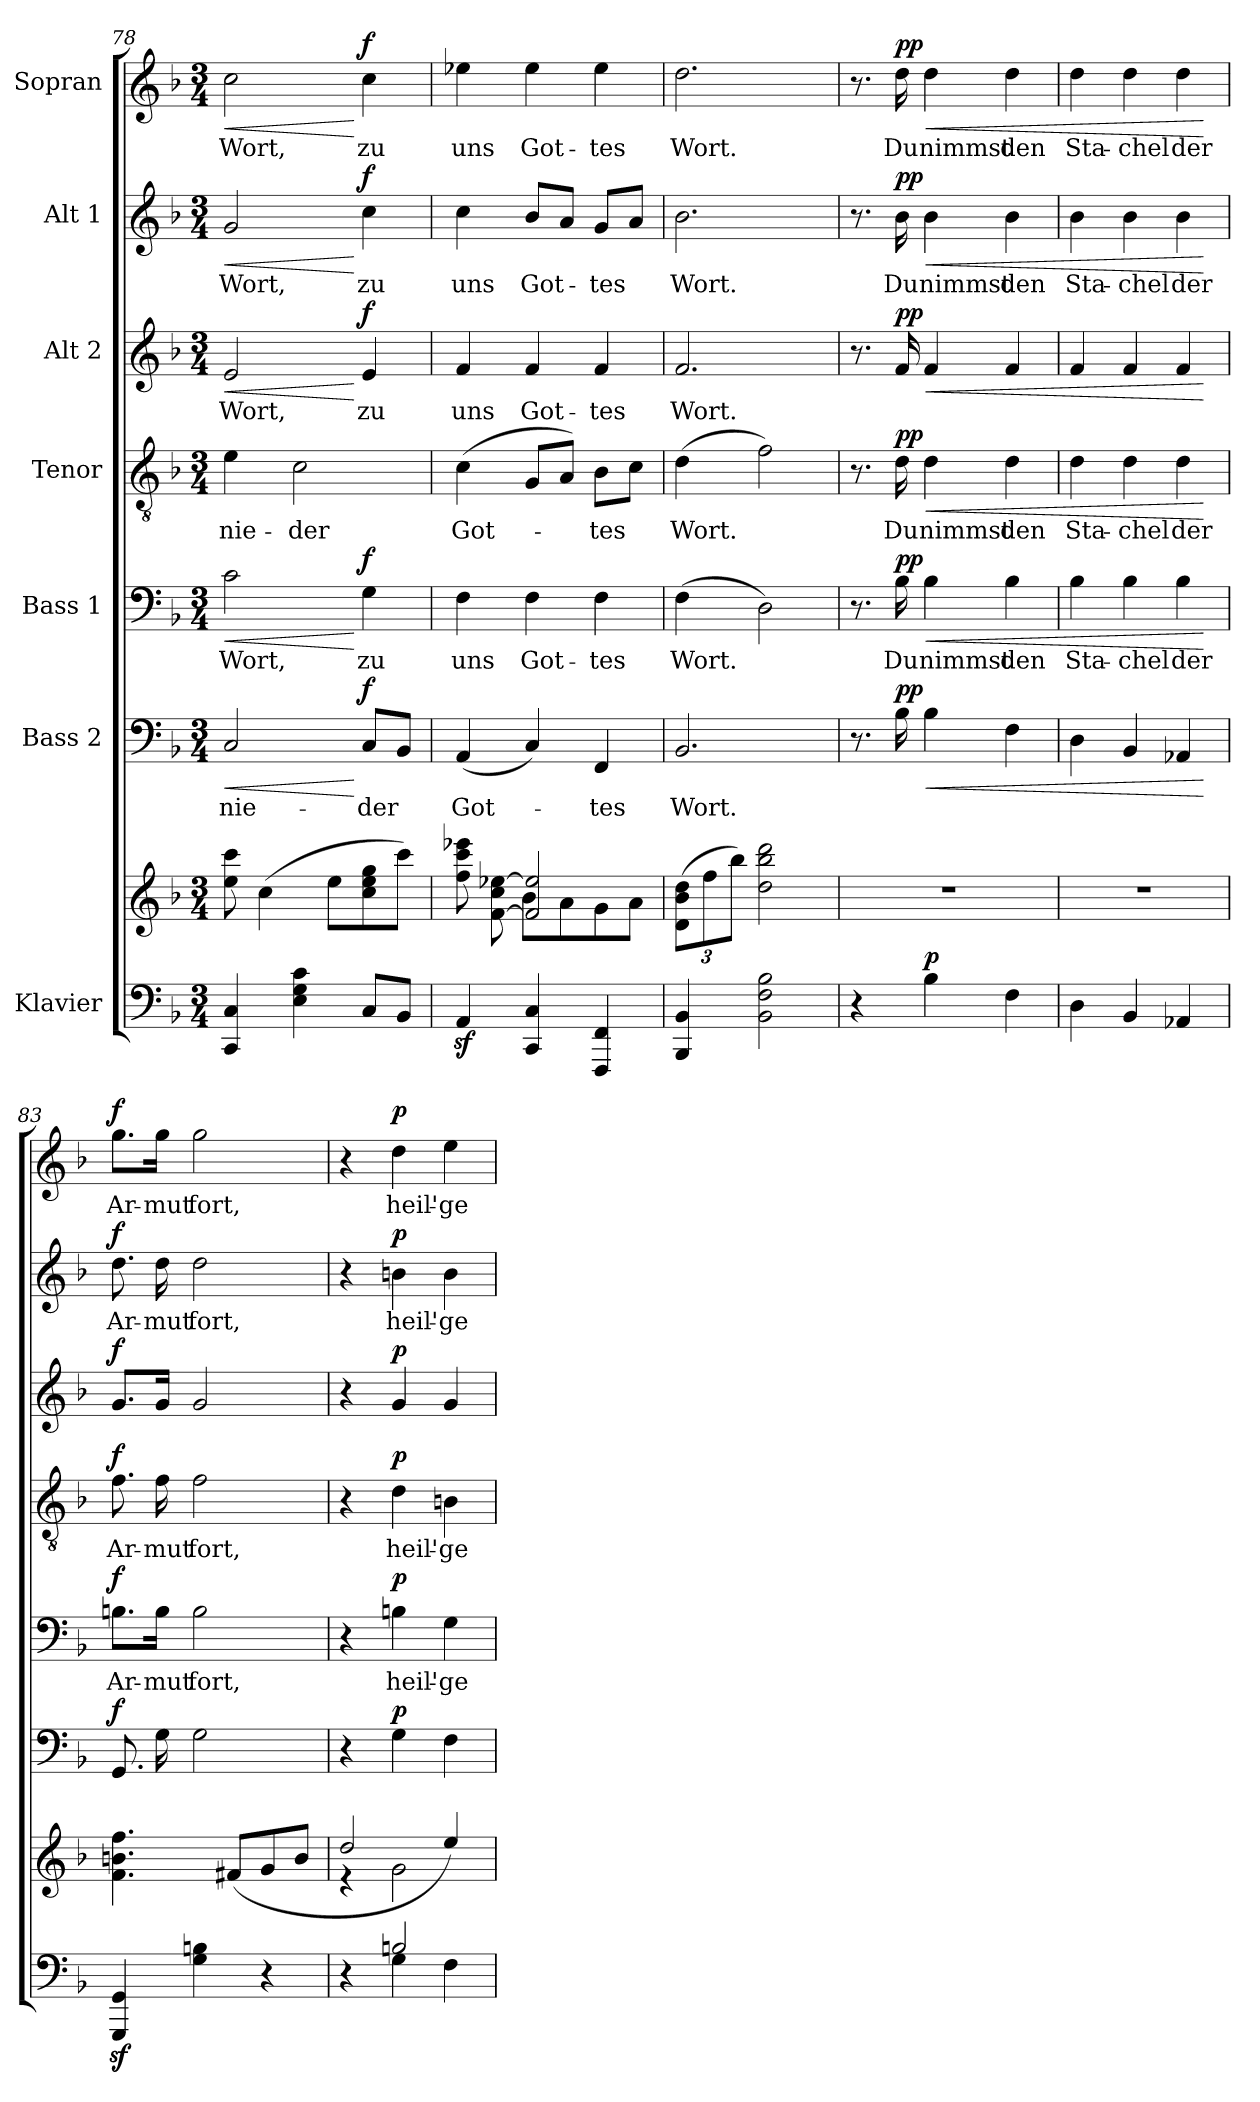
**kern	**kern	**dynam	**kern	**text	**dynam	**kern	**text	**dynam	**kern	**text	**dynam	**kern	**text	**dynam	**kern	**text	**dynam	**kern	**text	**dynam
*part7	*part7	*part7	*part6	*part6	*part6	*part5	*part5	*part5	*part4	*part4	*part4	*part3	*part3	*part3	*part2	*part2	*part2	*part1	*part1	*part1
*staff8	*staff7	*staff7/8	*staff6	*staff6	*staff6	*staff5	*staff5	*staff5	*staff4	*staff4	*staff4	*staff3	*staff3	*staff3	*staff2	*staff2	*staff2	*staff1	*staff1	*staff1
*I"Klavier	*	*	*I"Bass 2	*	*	*I"Bass 1	*	*	*I"Tenor	*	*	*I"Alt 2	*	*	*I"Alt 1	*	*	*I"Sopran	*	*
!!LO:PB:g=z
*clefF4	*clefG2	*	*clefF4	*	*	*clefF4	*	*	*clefGv2	*	*	*clefG2	*	*	*clefG2	*	*	*clefG2	*	*
*k[b-]	*k[b-]	*	*k[b-]	*	*	*k[b-]	*	*	*k[b-]	*	*	*k[b-]	*	*	*k[b-]	*	*	*k[b-]	*	*
*M3/4	*M3/4	*	*M3/4	*	*	*M3/4	*	*	*M3/4	*	*	*M3/4	*	*	*M3/4	*	*	*M3/4	*	*
=78	=78	=78	=78	=78	=78	=78	=78	=78	=78	=78	=78	=78	=78	=78	=78	=78	=78	=78	=78	=78
!	!	!	!	!LO:LY:b	!LO:HP:b	!	!LO:LY:b	!LO:HP:b	!	!LO:LY:b	!	!	!LO:LY:b	!LO:HP:b	!	!LO:LY:b	!LO:HP:b	!	!LO:LY:b	!LO:HP:b
4CC/ 4C/	8ee\ 8ccc\	.	2C/	nie-	<	2c\	Wort,	<	4e\	nie-	.	2e/	Wort,	<	2g/	Wort,	<	2cc\	Wort,	<
.	(4cc\	.	.	.	.	.	.	.	.	.	.	.	.	.	.	.	.	.	.	.
!	!	!	!	!	!	!	!	!	!	!LO:LY:b	!	!	!	!	!	!	!	!	!	!
4E\ 4G\ 4c\	.	.	.	.	.	.	.	.	2c\	-der	.	.	.	.	.	.	.	.	.	.
.	8ee\L	.	.	.	.	.	.	.	.	.	.	.	.	.	.	.	.	.	.	.
!	!	!	!	!LO:LY:b	!LO:DY:n=1:a	!	!LO:LY:b	!LO:DY:n=1:a	!	!	!	!	!LO:LY:b	!LO:DY:n=1:a	!	!LO:LY:b	!LO:DY:n=1:a	!	!LO:LY:b	!LO:DY:n=1:a
8C/L	8cc\ 8ee\ 8gg\	.	8C/L	-der	[ f	4G\	zu	[ f	.	.	.	4e/	zu	[ f	4cc\	zu	[ f	4cc\	zu	[ f
8BB-/J	8ccc\J)	.	8BB-/J	.	.	.	.	.	.	.	.	.	.	.	.	.	.	.	.	.
=79	=79	=79	=79	=79	=79	=79	=79	=79	=79	=79	=79	=79	=79	=79	=79	=79	=79	=79	=79	=79
*	*^	*	*	*	*	*	*	*	*	*	*	*	*	*	*	*	*	*	*	*
!	!	!	!	!	!LO:LY:b	!	!	!LO:LY:b	!	!	!LO:LY:b	!	!	!LO:LY:b	!	!	!LO:LY:b	!	!	!LO:LY:b	!
4AAz>/	8ff\ 8ccc\ 8eee-X\	4ryy	.	(4AA/	Got-	.	4F\	uns	.	(4c\	Got-	.	4f/	uns	.	4cc\	uns	.	4ee-X\	uns	.
.	[8f\ 8cc\ [8ee-X\	.	.	.	.	.	.	.	.	.	.	.	.	.	.	.	.	.	.	.	.
!	!	!	!	!	!	!	!	!LO:LY:b	!	!	!	!	!	!LO:LY:b	!	!	!LO:LY:b	!	!	!LO:LY:b	!
4CC/ 4C/	2f/] 2ee-/]	8b-\L	.	4C/)	.	.	4F\	Got-	.	8G/L	.	.	4f/	Got-	.	8b-/L	Got-	.	4ee-\	Got-	.
.	.	8a\	.	.	.	.	.	.	.	8A/J)	.	.	.	.	.	8a/J	.	.	.	.	.
!	!	!	!	!	!LO:LY:b	!	!	!LO:LY:b	!	!	!LO:LY:b	!	!	!LO:LY:b	!	!	!LO:LY:b	!	!	!LO:LY:b	!
4FFF/ 4FF/	.	8g\	.	4FF/	-tes	.	4F\	-tes	.	8B-\L	-tes	.	4f/	-tes	.	8g/L	-tes	.	4ee-\	-tes	.
.	.	8a\J	.	.	.	.	.	.	.	8c\J	.	.	.	.	.	8a/J	.	.	.	.	.
*	*v	*v	*	*	*	*	*	*	*	*	*	*	*	*	*	*	*	*	*	*	*
=80	=80	=80	=80	=80	=80	=80	=80	=80	=80	=80	=80	=80	=80	=80	=80	=80	=80	=80	=80	=80
*	*Xbrackettup	*	*	*	*	*	*	*	*	*	*	*	*	*	*	*	*	*	*	*
*	*^	*	*	*	*	*	*	*	*	*	*	*	*	*	*	*	*	*	*	*
!	!	!	!	!	!LO:LY:b	!	!	!LO:LY:b	!	!	!LO:LY:b	!	!	!LO:LY:b	!	!	!LO:LY:b	!	!	!LO:LY:b	!
*	*v	*v	*	*	*	*	*	*	*	*	*	*	*	*	*	*	*	*	*	*	*
4BBB-/ 4BB-/	(12d\ 12b-\ 12dd\L	.	2.BB-/	Wort.	.	(4F\	Wort.	.	(4d\	Wort.	.	2.f/	Wort.	.	2.b-\	Wort.	.	2.dd\	Wort.	.
.	12ff\	.	.	.	.	.	.	.	.	.	.	.	.	.	.	.	.	.	.	.
.	12bb-\J)	.	.	.	.	.	.	.	.	.	.	.	.	.	.	.	.	.	.	.
2BB-\ 2F\ 2B-\	2dd\ 2bb-\ 2ddd\	.	.	.	.	2D\)	.	.	2f\)	.	.	.	.	.	.	.	.	.	.	.
=81	=81	=81	=81	=81	=81	=81	=81	=81	=81	=81	=81	=81	=81	=81	=81	=81	=81	=81	=81	=81
4r	2.r	.	8.r	.	.	8.r	.	.	8.r	.	.	8.r	.	.	8.r	.	.	8.r	.	.
!	!	!	!	!	!LO:HP:b	!	!LO:LY:b	!LO:HP:b	!	!LO:LY:b	!LO:HP:b	!	!	!LO:HP:b	!	!LO:LY:b	!LO:HP:b	!	!LO:LY:b	!LO:HP:b
!	!	!	!	!	!LO:DY:n=1:a	!	!	!LO:DY:n=1:a	!	!	!LO:DY:n=1:a	!	!	!LO:DY:n=1:a	!	!	!LO:DY:n=1:a	!	!	!LO:DY:n=1:a
.	.	.	16B-\	.	< pp	16B-\	Du	< pp	16d\	Du	< pp	16f/	.	< pp	16b-\	Du	< pp	16dd\	Du	< pp
!	!	!LO:DY:a=2	!	!	!	!	!LO:LY:b	!	!	!LO:LY:b	!	!	!	!	!	!LO:LY:b	!	!	!LO:LY:b	!
4B-\	.	p	4B-\	.	.	4B-\	nimmst	.	4d\	nimmst	.	4f/	.	.	4b-\	nimmst	.	4dd\	nimmst	.
!	!	!	!	!	!	!	!LO:LY:b	!	!	!LO:LY:b	!	!	!	!	!	!LO:LY:b	!	!	!LO:LY:b	!
4F\	.	.	4F\	.	.	4B-\	den	.	4d\	den	.	4f/	.	.	4b-\	den	.	4dd\	den	.
=82	=82	=82	=82	=82	=82	=82	=82	=82	=82	=82	=82	=82	=82	=82	=82	=82	=82	=82	=82	=82
!	!	!	!	!	!	!	!LO:LY:b	!	!	!LO:LY:b	!	!	!	!	!	!LO:LY:b	!	!	!LO:LY:b	!
4D\	2.r	.	4D\	.	.	4B-\	Sta-	.	4d\	Sta-	.	4f/	.	.	4b-\	Sta-	.	4dd\	Sta-	.
!	!	!	!	!	!	!	!LO:LY:b	!	!	!LO:LY:b	!	!	!	!	!	!LO:LY:b	!	!	!LO:LY:b	!
4BB-/	.	.	4BB-/	.	.	4B-\	-chel	.	4d\	-chel	.	4f/	.	.	4b-\	-chel	.	4dd\	-chel	.
!	!	!	!	!	!	!	!LO:LY:b	!	!	!LO:LY:b	!	!	!	!	!	!LO:LY:b	!	!	!LO:LY:b	!
4AA-X/	.	.	4AA-X/	.	.	4B-\	der	.	4d\	der	.	4f/	.	.	4b-\	der	.	4dd\	der	.
.	.	.	.	.	[	.	.	[	.	.	[	.	.	[	.	.	[	.	.	[
=83	=83	=83	=83	=83	=83	=83	=83	=83	=83	=83	=83	=83	=83	=83	=83	=83	=83	=83	=83	=83
!	!	!	!	!	!LO:DY:a	!	!LO:LY:b	!LO:DY:a	!	!LO:LY:b	!LO:DY:a	!	!	!LO:DY:a	!	!LO:LY:b	!LO:DY:a	!	!LO:LY:b	!LO:DY:a
4GGG/z> 4GG/z>	4.f\ 4.bn\ 4.ff\	.	8.GG/	.	f	8.Bn\L	Ar-	f	8.f\	Ar-	f	8.g/L	.	f	8.dd\	Ar-	f	8.gg\L	Ar-	f
!	!	!	!	!	!	!	!LO:LY:b	!	!	!LO:LY:b	!	!	!	!	!	!LO:LY:b	!	!	!LO:LY:b	!
.	.	.	16G\	.	.	16B\Jk	-mut	.	16f\	-mut	.	16g/Jk	.	.	16dd\	-mut	.	16gg\Jk	-mut	.
!	!	!	!	!	!	!	!LO:LY:b	!	!	!LO:LY:b	!	!	!	!	!	!LO:LY:b	!	!	!LO:LY:b	!
4G\ 4Bn\	.	.	2G\	.	.	2B\	fort,	.	2f\	fort,	.	2g/	.	.	2dd\	fort,	.	2gg\	fort,	.
.	(8f#X/L	.	.	.	.	.	.	.	.	.	.	.	.	.	.	.	.	.	.	.
4r	8g/	.	.	.	.	.	.	.	.	.	.	.	.	.	.	.	.	.	.	.
.	8b/J	.	.	.	.	.	.	.	.	.	.	.	.	.	.	.	.	.	.	.
!!LO:LB:g=z
=84	=84	=84	=84	=84	=84	=84	=84	=84	=84	=84	=84	=84	=84	=84	=84	=84	=84	=84	=84	=84
*^	*^	*	*	*	*	*	*	*	*	*	*	*	*	*	*	*	*	*	*	*
4r	4ryy	2dd/	4r	.	4r	.	.	4r	.	.	4r	.	.	4r	.	.	4r	.	.	4r	.	.
!	!	!	!	!	!	!	!LO:DY:a	!	!LO:LY:b	!LO:DY:a	!	!LO:LY:b	!LO:DY:a	!	!	!LO:DY:a	!	!LO:LY:b	!LO:DY:a	!	!LO:LY:b	!LO:DY:a
2Bn/	4G\	.	2g\	.	4G\	.	p	4Bn\	heil'-	p	4d\	heil'-	p	4g/	.	p	4bn\	heil'-	p	4dd\	heil'-	p
!	!	!	!	!	!	!	!	!	!LO:LY:b	!	!	!LO:LY:b	!	!	!	!	!	!LO:LY:b	!	!	!LO:LY:b	!
.	4F\	4ee/)	.	.	4F\	.	.	4G\	-ge	.	4Bn\	-ge	.	4g/	.	.	4b\	-ge	.	4ee\	-ge	.
*v	*v	*	*	*	*	*	*	*	*	*	*	*	*	*	*	*	*	*	*	*	*	*
*	*v	*v	*	*	*	*	*	*	*	*	*	*	*	*	*	*	*	*	*	*	*
=	=	=	=	=	=	=	=	=	=	=	=	=	=	=	=	=	=	=	=	=
*-	*-	*-	*-	*-	*-	*-	*-	*-	*-	*-	*-	*-	*-	*-	*-	*-	*-	*-	*-	*-
